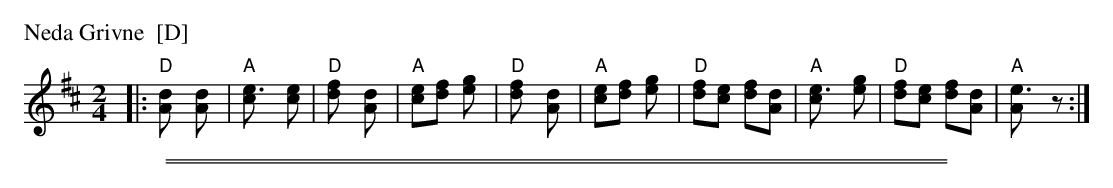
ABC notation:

X:1
P: Neda Grivne  [D]
M: 2/4
L: 1/8
K: D
|: "D"[d2A] [d2A] | "A"[e3c] [ec] \
| "D"[f2d] [d2A] | "A"[ec][fd] [g2e] \
| "D"[f2d] [d2A] | "A"[ec][fd] [g2e] \
| "D"[fd][ec] [fd][dA] | "A"[e3c] [ge] \
| "D"[fd][ec] [fd][dA] | "A"[e3A] z :|
